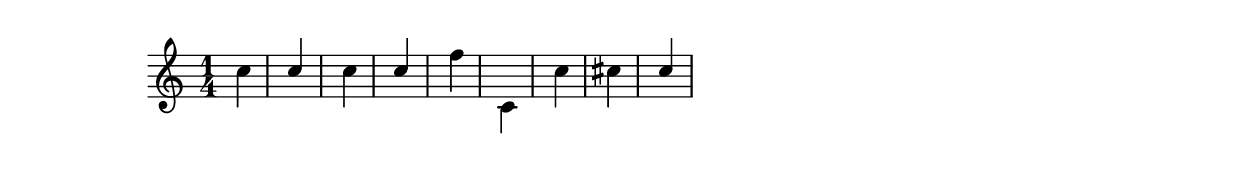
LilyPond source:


\version "2.10.0"
\header {
  texidoc = "Downstem notes following a barline are
printed with some extra space. This is an optical correction similar
to juxtaposed stems.

Accidentals after the barline get some space as well.
"
}

\layout { ragged-right = ##t}

\relative c''
{

  %%\override Staff.StaffSpacing  #'stem-spacing-correction = #10
  %%\override Staff.NoteSpacing  #'stem-spacing-correction = #10

  \time 1/4 \stemDown c4 \stemUp c4
  \stemDown c4 \stemUp c4
  \stemDown f c,4  c'4 cis4 \stemUp c4
}



